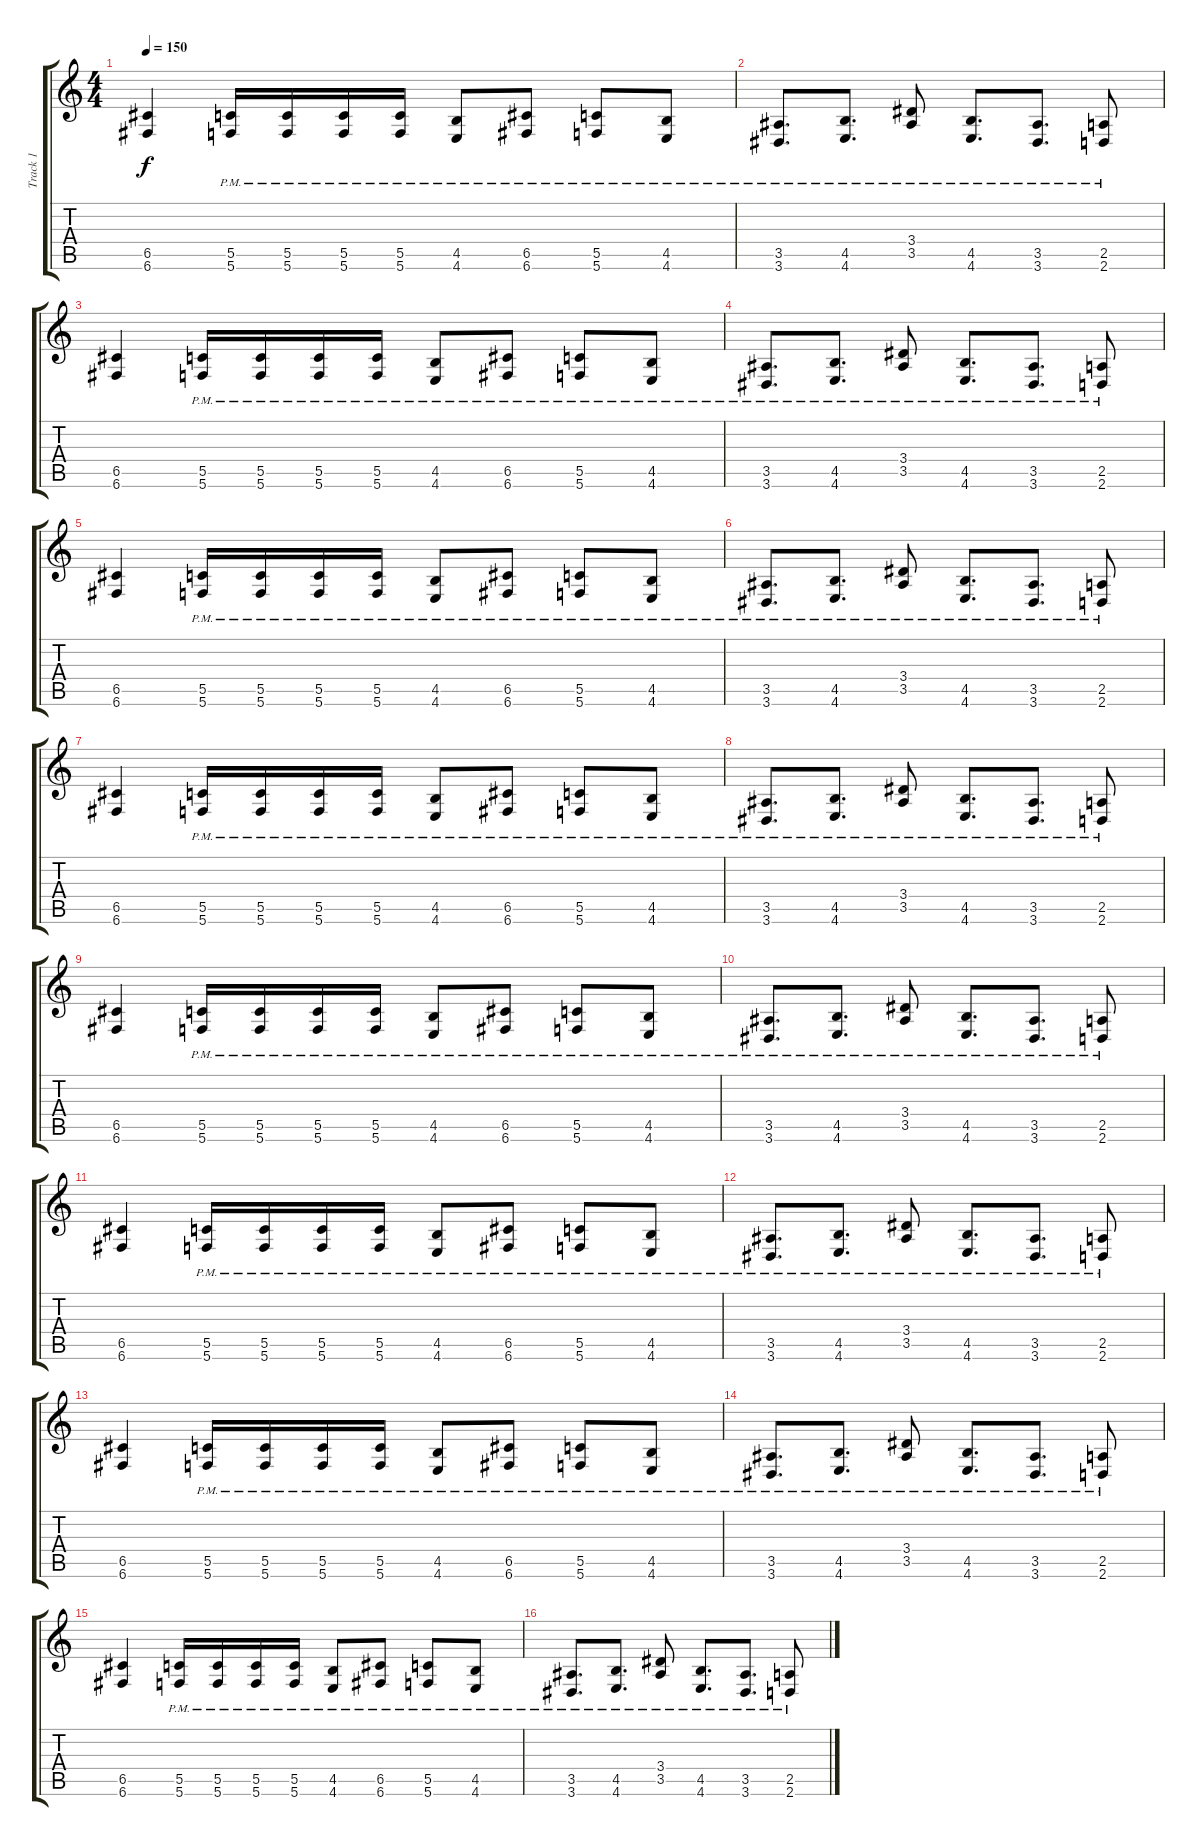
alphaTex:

\track ("Track 1" "Track 1") {instrument distortionguitar}
\staff {score tabs}
\tuning (D4 A3 F3 C3 G2 C2) {hide}
\ts (4 4)
\tempo 150
\clef g2
\ks c
(6.5 6.6).4{dy f} (5.5{pm} 5.6{pm}).16 (5.5{pm} 5.6{pm}).16 (5.5{pm} 5.6{pm}).16 (5.5{pm} 5.6{pm}).16 (4.5{pm} 4.6{pm}).8 (6.5{pm} 6.6{pm}).8 (5.5{pm} 5.6{pm}).8 (4.5{pm} 4.6{pm}).8 |
(3.5{pm} 3.6{pm}).8{d} (4.5{pm} 4.6{pm}).8{d} (3.4{pm} 3.5{pm}).8 (4.5{pm} 4.6{pm}).8{d} (3.5{pm} 3.6{pm}).8{d} (2.5{pm} 2.6{pm}).8 |
(6.5 6.6).4 (5.5{pm} 5.6{pm}).16 (5.5{pm} 5.6{pm}).16 (5.5{pm} 5.6{pm}).16 (5.5{pm} 5.6{pm}).16 (4.5{pm} 4.6{pm}).8 (6.5{pm} 6.6{pm}).8 (5.5{pm} 5.6{pm}).8 (4.5{pm} 4.6{pm}).8 |
(3.5{pm} 3.6{pm}).8{d} (4.5{pm} 4.6{pm}).8{d} (3.4{pm} 3.5{pm}).8 (4.5{pm} 4.6{pm}).8{d} (3.5{pm} 3.6{pm}).8{d} (2.5{pm} 2.6{pm}).8 |
(6.5 6.6).4 (5.5{pm} 5.6{pm}).16 (5.5{pm} 5.6{pm}).16 (5.5{pm} 5.6{pm}).16 (5.5{pm} 5.6{pm}).16 (4.5{pm} 4.6{pm}).8 (6.5{pm} 6.6{pm}).8 (5.5{pm} 5.6{pm}).8 (4.5{pm} 4.6{pm}).8 |
(3.5{pm} 3.6{pm}).8{d} (4.5{pm} 4.6{pm}).8{d} (3.4{pm} 3.5{pm}).8 (4.5{pm} 4.6{pm}).8{d} (3.5{pm} 3.6{pm}).8{d} (2.5{pm} 2.6{pm}).8 |
(6.5 6.6).4 (5.5{pm} 5.6{pm}).16 (5.5{pm} 5.6{pm}).16 (5.5{pm} 5.6{pm}).16 (5.5{pm} 5.6{pm}).16 (4.5{pm} 4.6{pm}).8 (6.5{pm} 6.6{pm}).8 (5.5{pm} 5.6{pm}).8 (4.5{pm} 4.6{pm}).8 |
(3.5{pm} 3.6{pm}).8{d} (4.5{pm} 4.6{pm}).8{d} (3.4{pm} 3.5{pm}).8 (4.5{pm} 4.6{pm}).8{d} (3.5{pm} 3.6{pm}).8{d} (2.5{pm} 2.6{pm}).8 |
(6.5 6.6).4 (5.5{pm} 5.6{pm}).16 (5.5{pm} 5.6{pm}).16 (5.5{pm} 5.6{pm}).16 (5.5{pm} 5.6{pm}).16 (4.5{pm} 4.6{pm}).8 (6.5{pm} 6.6{pm}).8 (5.5{pm} 5.6{pm}).8 (4.5{pm} 4.6{pm}).8 |
(3.5{pm} 3.6{pm}).8{d} (4.5{pm} 4.6{pm}).8{d} (3.4{pm} 3.5{pm}).8 (4.5{pm} 4.6{pm}).8{d} (3.5{pm} 3.6{pm}).8{d} (2.5{pm} 2.6{pm}).8 |
(6.5 6.6).4 (5.5{pm} 5.6{pm}).16 (5.5{pm} 5.6{pm}).16 (5.5{pm} 5.6{pm}).16 (5.5{pm} 5.6{pm}).16 (4.5{pm} 4.6{pm}).8 (6.5{pm} 6.6{pm}).8 (5.5{pm} 5.6{pm}).8 (4.5{pm} 4.6{pm}).8 |
(3.5{pm} 3.6{pm}).8{d} (4.5{pm} 4.6{pm}).8{d} (3.4{pm} 3.5{pm}).8 (4.5{pm} 4.6{pm}).8{d} (3.5{pm} 3.6{pm}).8{d} (2.5{pm} 2.6{pm}).8 |
(6.5 6.6).4 (5.5{pm} 5.6{pm}).16 (5.5{pm} 5.6{pm}).16 (5.5{pm} 5.6{pm}).16 (5.5{pm} 5.6{pm}).16 (4.5{pm} 4.6{pm}).8 (6.5{pm} 6.6{pm}).8 (5.5{pm} 5.6{pm}).8 (4.5{pm} 4.6{pm}).8 |
(3.5{pm} 3.6{pm}).8{d} (4.5{pm} 4.6{pm}).8{d} (3.4{pm} 3.5{pm}).8 (4.5{pm} 4.6{pm}).8{d} (3.5{pm} 3.6{pm}).8{d} (2.5{pm} 2.6{pm}).8 |
(6.5 6.6).4 (5.5{pm} 5.6{pm}).16 (5.5{pm} 5.6{pm}).16 (5.5{pm} 5.6{pm}).16 (5.5{pm} 5.6{pm}).16 (4.5{pm} 4.6{pm}).8 (6.5{pm} 6.6{pm}).8 (5.5{pm} 5.6{pm}).8 (4.5{pm} 4.6{pm}).8 |
(3.5{pm} 3.6{pm}).8{d} (4.5{pm} 4.6{pm}).8{d} (3.4{pm} 3.5{pm}).8 (4.5{pm} 4.6{pm}).8{d} (3.5{pm} 3.6{pm}).8{d} (2.5{pm} 2.6{pm}).8
